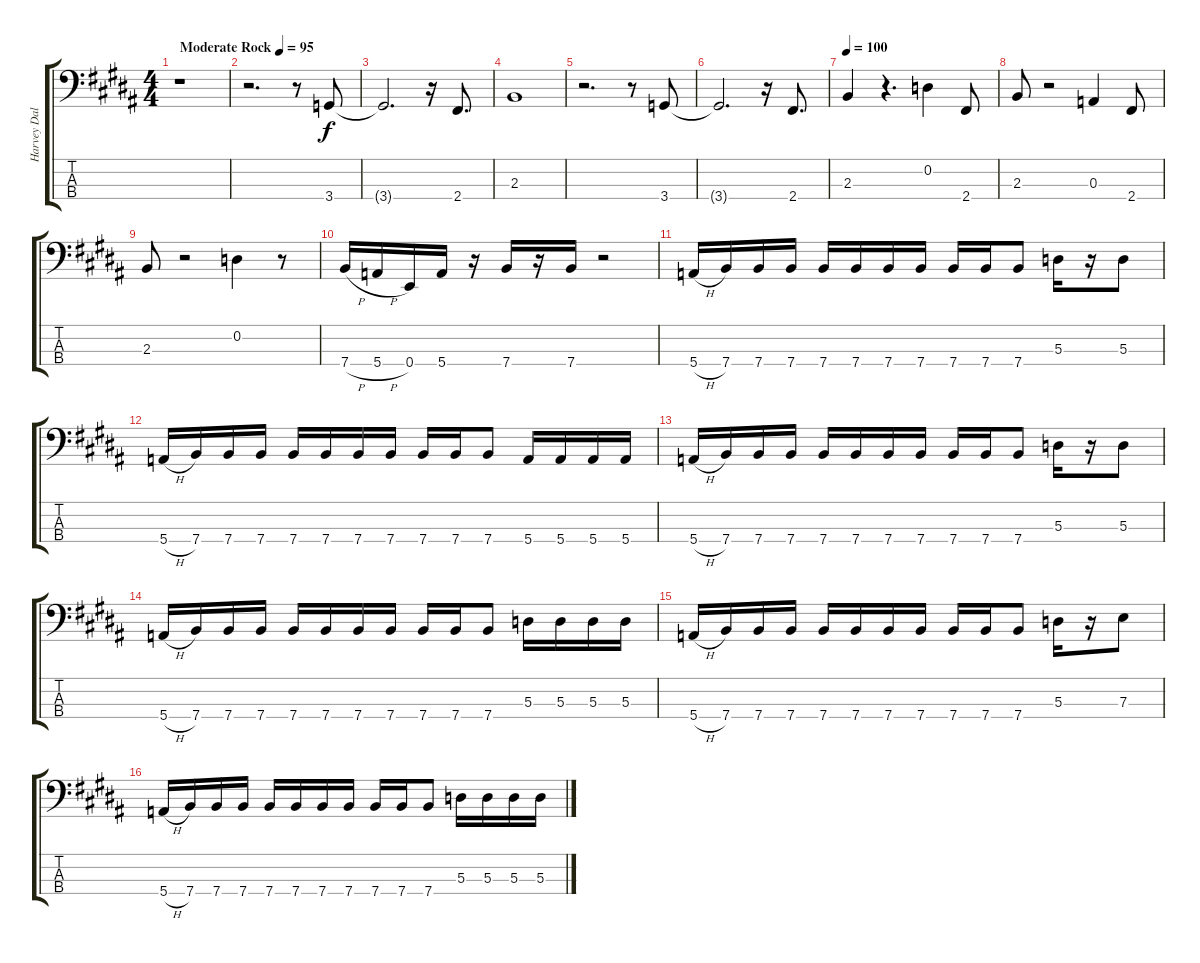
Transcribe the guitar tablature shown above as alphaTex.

\track ("Harvey Dalton Arnold Bass" "Harvey Dal") {instrument electricbassfinger}
\staff {score tabs}
\tuning (G2 D2 A1 E1) {hide}
\ts (4 4)
\tempo (95 "Moderate Rock")
\clef f4
\ks g#minor
r.1{dy f instrument electricbassfinger} |
r.2{d} r.8 3.4.8 |
3.4{t}.2{d} r.16 2.4.8{d} |
2.3.1 |
r.2{d} r.8 3.4.8 |
3.4{t}.2{d} r.16 2.4.8{d} |
\tempo 100
2.3.4 r.4{d} 0.2.4 2.4.8 |
2.3.8 r.2 0.3.4 2.4.8 |
2.3.8 r.2 0.2.4 r.8 |
7.4{h}.16 5.4{h}.16 0.4.16 5.4.16 r.16 7.4.16 r.16 7.4.16 r.2 |
5.4{h}.16 7.4.16 7.4.16 7.4.16 7.4.16 7.4.16 7.4.16 7.4.16 7.4.16 7.4.16 7.4.8 5.3.16 r.16 5.3.8 |
5.4{h}.16 7.4.16 7.4.16 7.4.16 7.4.16 7.4.16 7.4.16 7.4.16 7.4.16 7.4.16 7.4.8 5.4.16 5.4.16 5.4.16 5.4.16 |
5.4{h}.16 7.4.16 7.4.16 7.4.16 7.4.16 7.4.16 7.4.16 7.4.16 7.4.16 7.4.16 7.4.8 5.3.16 r.16 5.3.8 |
5.4{h}.16 7.4.16 7.4.16 7.4.16 7.4.16 7.4.16 7.4.16 7.4.16 7.4.16 7.4.16 7.4.8 5.3.16 5.3.16 5.3.16 5.3.16 |
5.4{h}.16 7.4.16 7.4.16 7.4.16 7.4.16 7.4.16 7.4.16 7.4.16 7.4.16 7.4.16 7.4.8 5.3.16 r.16 7.3.8 |
5.4{h}.16 7.4.16 7.4.16 7.4.16 7.4.16 7.4.16 7.4.16 7.4.16 7.4.16 7.4.16 7.4.8 5.3.16 5.3.16 5.3.16 5.3.16
